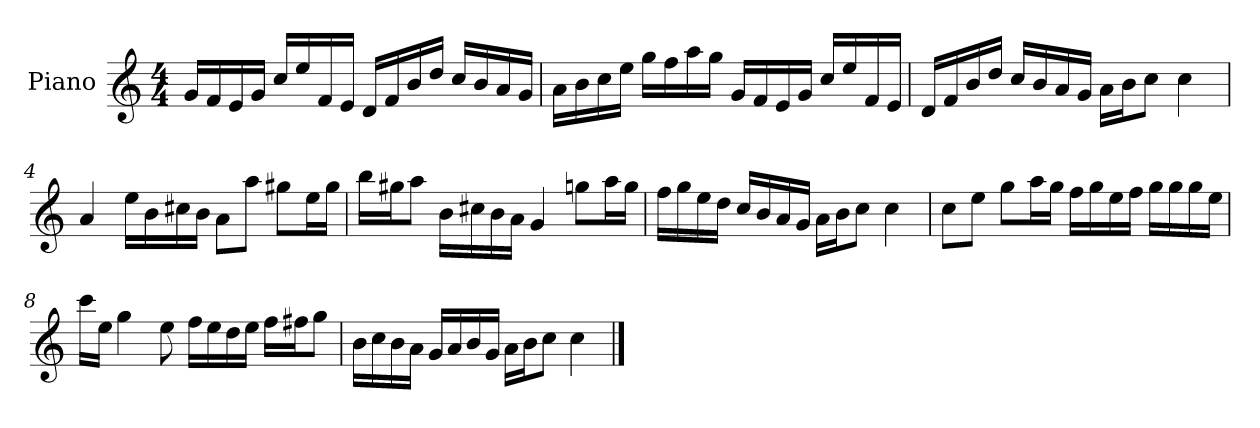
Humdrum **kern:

**kern
*part1
*staff1
*I"Piano
*I'P-no
*clefG2
*k[]
*M4/4
*MM90
=1
16g/LL
16f/
16e/
16g/JJ
16cc/LL
16ee/
16f/
16e/JJ
16d/LL
16f/
16b/
16dd/JJ
16cc/LL
16b/
16a/
16g/JJ
=2
16a\LL
16b\
16cc\
16ee\JJ
16gg\LL
16ff\
16aa\
16gg\JJ
16g/LL
16f/
16e/
16g/JJ
16cc/LL
16ee/
16f/
16e/JJ
=3
16d/LL
16f/
16b/
16dd/JJ
16cc/LL
16b/
16a/
16g/JJ
16a\LL
16b\J
8cc\J
4cc\
!!LO:LB:g=z
=4
4a/
16ee\LL
16b\
16cc#X\
16b\JJ
8a\L
8aa\J
8gg#X\L
16ee\L
16gg#\JJ
=5
16bb\LL
16gg#X\J
8aa\J
16b\LL
16cc#X\
16b\
16a\JJ
4g/
8ggn\L
16aa\L
16gg\JJ
=6
16ff\LL
16gg\
16ee\
16dd\JJ
16cc/LL
16b/
16a/
16g/JJ
16a\LL
16b\J
8cc\J
4cc\
!!LO:LB:g=z
=7
8cc\L
8ee\J
8gg\L
16aa\L
16gg\JJ
16ff\LL
16gg\
16ee\
16ff\JJ
16gg\LL
16gg\
16gg\
16ee\JJ
=8
16ccc\LL
16ee\JJ
4gg\
8ee\
16ff\LL
16ee\
16dd\
16ee\JJ
16ff\LL
16ff#X\J
8gg\J
=9
16b\LL
16cc\
16b\
16a\JJ
16g/LL
16a/
16b/
16g/JJ
16a\LL
16b\J
8cc\J
4cc\
==
*-
